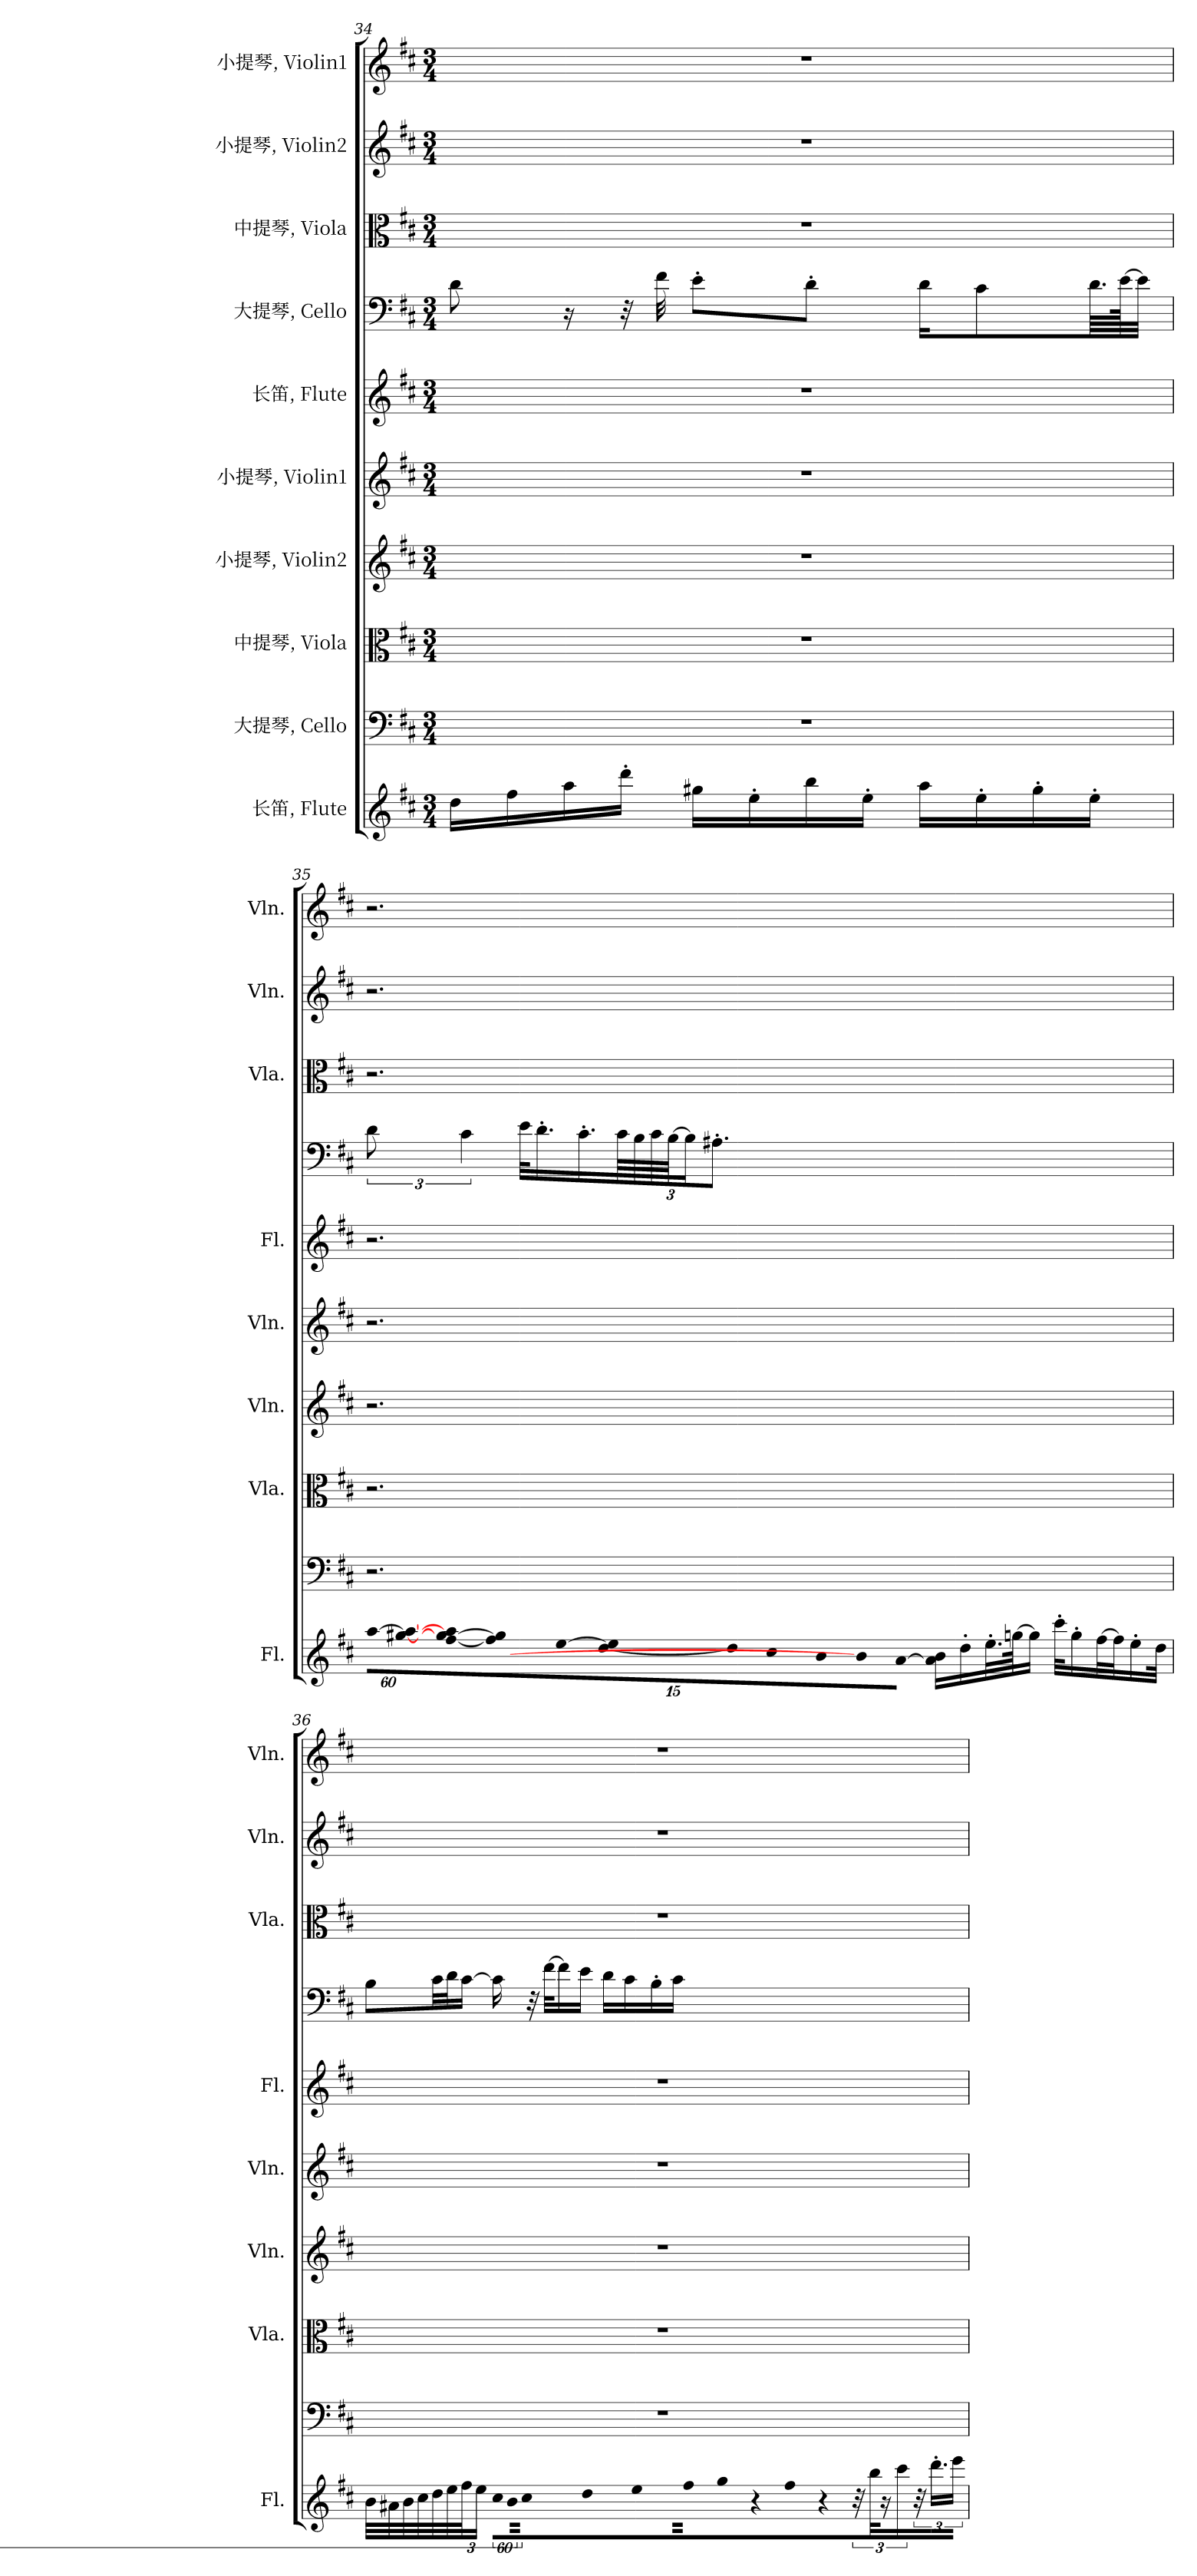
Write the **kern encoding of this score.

**kern	**kern	**kern	**kern	**kern	**kern	**kern	**kern	**kern	**kern
*part10	*part9	*part8	*part7	*part6	*part5	*part4	*part3	*part2	*part1
*staff10	*staff9	*staff8	*staff7	*staff6	*staff5	*staff4	*staff3	*staff2	*staff1
*I"长笛, Flute	*I"大提琴, Cello	*I"中提琴, Viola	*I"小提琴, Violin2	*I"小提琴, Violin1	*I"长笛, Flute	*I"大提琴, Cello	*I"中提琴, Viola	*I"小提琴, Violin2	*I"小提琴, Violin1
*I'Fl.	*	*I'Vla.	*I'Vln.	*I'Vln.	*I'Fl.	*	*I'Vla.	*I'Vln.	*I'Vln.
!!LO:PB:g=z
*clefG2	*clefF4	*clefC3	*clefG2	*clefG2	*clefG2	*clefF4	*clefC3	*clefG2	*clefG2
*k[f#c#]	*k[f#c#]	*k[f#c#]	*k[f#c#]	*k[f#c#]	*k[f#c#]	*k[f#c#]	*k[f#c#]	*k[f#c#]	*k[f#c#]
*M3/4	*M3/4	*M3/4	*M3/4	*M3/4	*M3/4	*M3/4	*M3/4	*M3/4	*M3/4
=34	=34	=34	=34	=34	=34	=34	=34	=34	=34
16dd\LL	2.r	2.r	2.r	2.r	2.r	8d\	2.r	2.r	2.r
16ff#\	.	.	.	.	.	.	.	.	.
16aa\	.	.	.	.	.	16r	.	.	.
16ddd'\JJ	.	.	.	.	.	32r	.	.	.
.	.	.	.	.	.	32f#\	.	.	.
16gg#X\LL	.	.	.	.	.	8e'\L	.	.	.
16ee'\	.	.	.	.	.	.	.	.	.
16bb\	.	.	.	.	.	8d'\J	.	.	.
16ee'\JJ	.	.	.	.	.	.	.	.	.
16aa\LL	.	.	.	.	.	16d\KL	.	.	.
16ee'\	.	.	.	.	.	8c#\	.	.	.
16gg#'\	.	.	.	.	.	.	.	.	.
16ee'\JJ	.	.	.	.	.	64.d\LLL	.	.	.
.	.	.	.	.	.	[128e\JK	.	.	.
.	.	.	.	.	.	32e\JJJ]	.	.	.
!!LO:PB:g=z
=35	=35	=35	=35	=35	=35	=35	=35	=35	=35
*Xbrackettup	*	*	*	*	*	*	*	*	*
!LO:N:vis=32	!	!	!	!	!	!	!	!	!
[1920%53aa\LLL	2.r	2.r	2.r	2.r	2.r	12d\	2.r	2.r	2.r
!LO:N:vis=32	!	!	!	!	!	!	!	!	!
[1920%53gg#X\ 1920%53aa\_	.	.	.	.	.	.	.	.	.
1920ryy	.	.	.	.	.	.	.	.	.
!LO:N:vis=32	!	!	!	!	!	!	!	!	!
[1920%53ff#\ 1920%53gg#\_ 1920%53aa\]	.	.	.	.	.	.	.	.	.
!LO:N:vis=64	!	!	!	!	!	!	!	!	!
640%9ff#\] 640%9gg#\]L	.	.	.	.	.	6c#\	.	.	.
!LO:N:vis=64	!	!	!	!	!	!	!	!	!
[640%9ee\J	.	.	.	.	.	.	.	.	.
!LO:N:vis=32	!	!	!	!	!	!	!	!	!
[1920%53dd\ 1920%53ee\]	.	.	.	.	.	.	.	.	.
!LO:N:vis=32	!	!	!	!	!	!	!	!	!
1920%53dd\]	.	.	.	.	.	.	.	.	.
!LO:N:vis=32	!	!	!	!	!	!	!	!	!
1920%53cc#\	.	.	.	.	.	.	.	.	.
!LO:N:vis=32	!	!	!	!	!	!	!	!	!
[1920%53b\	.	.	.	.	.	.	.	.	.
1920ryy	.	.	.	.	.	.	.	.	.
!LO:N:vis=64	!	!	!	!	!	!	!	!	!
640%9b\L]	.	.	.	.	.	.	.	.	.
!LO:N:vis=64	!	!	!	!	!	!	!	!	!
[640%9a\JJJJ	.	.	.	.	.	.	.	.	.
.	.	.	.	.	.	32e\KLL	.	.	.
16a\] 16b\LL	.	.	.	.	.	.	.	.	.
.	.	.	.	.	.	16.d'\	.	.	.
16dd'\	.	.	.	.	.	.	.	.	.
.	.	.	.	.	.	16.c#'\	.	.	.
32.ee'\L	.	.	.	.	.	.	.	.	.
[64ggn\JK	.	.	.	.	.	.	.	.	.
16gg\JJ]	.	.	.	.	.	.	.	.	.
.	.	.	.	.	.	64c#\LL	.	.	.
.	.	.	.	.	.	64B\	.	.	.
*	*	*	*	*	*	*Xbrackettup	*	*	*
.	.	.	.	.	.	96c#\	.	.	.
32ccc#'\KLL	.	.	.	.	.	.	.	.	.
.	.	.	.	.	.	[96B\JJ	.	.	.
.	.	.	.	.	.	24B\J]	.	.	.
16gg'\	.	.	.	.	.	.	.	.	.
.	.	.	.	.	.	8.A#X'\J	.	.	.
[32ff#\L	.	.	.	.	.	.	.	.	.
32ff#\J]	.	.	.	.	.	.	.	.	.
16ee'\	.	.	.	.	.	.	.	.	.
32dd\JJk	.	.	.	.	.	.	.	.	.
.	1920ryy	1920ryy	1920ryy	1920ryy	1920ryy	1920ryy	1920ryy	1920ryy	1920ryy
!!LO:PB:g=z
=36	=36	=36	=36	=36	=36	=36	=36	=36	=36
32b\LLL	2.r	2.r	2.r	2.r	2.r	8B\L	2.r	2.r	2.r
32a#X\	.	.	.	.	.	.	.	.	.
32b\	.	.	.	.	.	.	.	.	.
32cc#\	.	.	.	.	.	.	.	.	.
32dd\	.	.	.	.	.	32c#\LL	.	.	.
32ee\	.	.	.	.	.	32d\J	.	.	.
48ff#\J	.	.	.	.	.	[16c#\JJ	.	.	.
24ee\JJ	.	.	.	.	.	.	.	.	.
*brackettup	*	*	*	*	*	*	*	*	*
!LO:N:vis=32	!	!	!	!	!	!	!	!	!
1920%53cc#\LLL	.	.	.	.	.	16c#\]	.	.	.
!LO:N:vis=32	!	!	!	!	!	!	!	!	!
1920%53b\	.	.	.	.	.	.	.	.	.
1920ryy	.	.	.	.	.	.	.	.	.
!LO:N:vis=32	!	!	!	!	!	!	!	!	!
1920%53cc#\	.	.	.	.	.	.	.	.	.
.	.	.	.	.	.	32r	.	.	.
!LO:N:vis=32	!	!	!	!	!	!	!	!	!
1920%53dd\	.	.	.	.	.	.	.	.	.
.	.	.	.	.	.	[32f#\KLL	.	.	.
!LO:N:vis=32	!	!	!	!	!	!	!	!	!
1920%53ee\	.	.	.	.	.	.	.	.	.
.	.	.	.	.	.	16f#\]	.	.	.
1920ryy	.	.	.	.	.	.	.	.	.
!LO:N:vis=32	!	!	!	!	!	!	!	!	!
1920%53ff#\	.	.	.	.	.	.	.	.	.
!LO:N:vis=32	!	!	!	!	!	!	!	!	!
1920%53gg\JJJ	.	.	.	.	.	.	.	.	.
.	.	.	.	.	.	16e\JJ	.	.	.
!LO:N:vis=64	!	!	!	!	!	!	!	!	!
640%9r	.	.	.	.	.	.	.	.	.
!LO:N:vis=32	!	!	!	!	!	!	!	!	!
1920%53ff#\	.	.	.	.	.	.	.	.	.
!LO:N:vis=64	!	!	!	!	!	!	!	!	!
640%9r	.	.	.	.	.	.	.	.	.
48r	.	.	.	.	.	16d\LL	.	.	.
48bb\	.	.	.	.	.	.	.	.	.
24r	.	.	.	.	.	.	.	.	.
.	.	.	.	.	.	16c#\	.	.	.
24ccc#\	.	.	.	.	.	.	.	.	.
48r	.	.	.	.	.	16B'\	.	.	.
24.ddd'\LL	.	.	.	.	.	.	.	.	.
.	.	.	.	.	.	16c#\JJ	.	.	.
24eee\JJ	.	.	.	.	.	.	.	.	.
=	=	=	=	=	=	=	=	=	=
*-	*-	*-	*-	*-	*-	*-	*-	*-	*-
